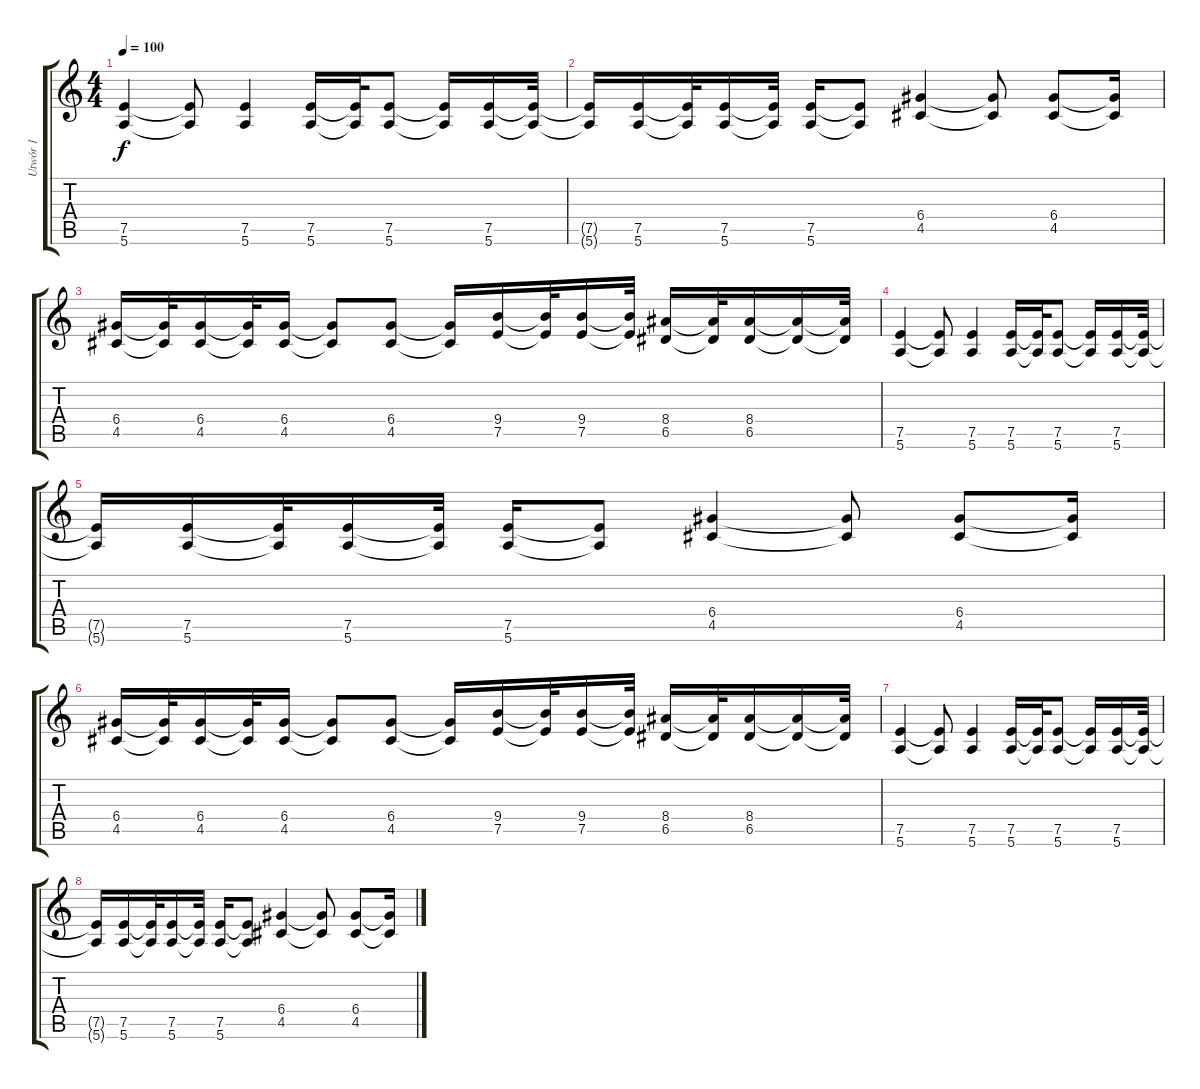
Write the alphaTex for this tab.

\track ("Utwór 1" "Utwór 1") {instrument distortionguitar}
\staff {score tabs}
\tuning (E4 B3 G3 D3 A2 E2) {hide}
\ts (4 4)
\tempo 100
\clef g2
\ks c
(7.5 5.6).4{dy f} (7.5{t} 5.6{t}).8 (7.5 5.6).4 (7.5 5.6).16 (7.5{t} 5.6{t}).32 (7.5 5.6).8 (7.5{t} 5.6{t}).16 (7.5 5.6).16 (7.5{t} 5.6{t}).32 |
(7.5{t} 5.6{t}).16 (7.5 5.6).16 (7.5{t} 5.6{t}).32 (7.5 5.6).16 (7.5{t} 5.6{t}).32 (7.5 5.6).16 (7.5{t} 5.6{t}).8 (6.4 4.5).4 (6.4{t} 4.5{t}).8 (6.4 4.5).8 (6.4{t} 4.5{t}).16 |
(6.4 4.5).16 (6.4{t} 4.5{t}).32 (6.4 4.5).16 (6.4{t} 4.5{t}).32 (6.4 4.5).16 (6.4{t} 4.5{t}).8 (6.4 4.5).8 (6.4{t} 4.5{t}).16 (9.4 7.5).16 (9.4{t} 7.5{t}).32 (9.4 7.5).16 (9.4{t} 7.5{t}).32 (8.4 6.5).16 (8.4{t} 6.5{t}).32 (8.4 6.5).16 (8.4{t} 6.5{t}).16 (8.4{t} 6.5{t}).32 |
(7.5 5.6).4 (7.5{t} 5.6{t}).8 (7.5 5.6).4 (7.5 5.6).16 (7.5{t} 5.6{t}).32 (7.5 5.6).8 (7.5{t} 5.6{t}).16 (7.5 5.6).16 (7.5{t} 5.6{t}).32 |
(7.5{t} 5.6{t}).16 (7.5 5.6).16 (7.5{t} 5.6{t}).32 (7.5 5.6).16 (7.5{t} 5.6{t}).32 (7.5 5.6).16 (7.5{t} 5.6{t}).8 (6.4 4.5).4 (6.4{t} 4.5{t}).8 (6.4 4.5).8 (6.4{t} 4.5{t}).16 |
(6.4 4.5).16 (6.4{t} 4.5{t}).32 (6.4 4.5).16 (6.4{t} 4.5{t}).32 (6.4 4.5).16 (6.4{t} 4.5{t}).8 (6.4 4.5).8 (6.4{t} 4.5{t}).16 (9.4 7.5).16 (9.4{t} 7.5{t}).32 (9.4 7.5).16 (9.4{t} 7.5{t}).32 (8.4 6.5).16 (8.4{t} 6.5{t}).32 (8.4 6.5).16 (8.4{t} 6.5{t}).16 (8.4{t} 6.5{t}).32 |
(7.5 5.6).4 (7.5{t} 5.6{t}).8 (7.5 5.6).4 (7.5 5.6).16 (7.5{t} 5.6{t}).32 (7.5 5.6).8 (7.5{t} 5.6{t}).16 (7.5 5.6).16 (7.5{t} 5.6{t}).32 |
(7.5{t} 5.6{t}).16 (7.5 5.6).16 (7.5{t} 5.6{t}).32 (7.5 5.6).16 (7.5{t} 5.6{t}).32 (7.5 5.6).16 (7.5{t} 5.6{t}).8 (6.4 4.5).4 (6.4{t} 4.5{t}).8 (6.4 4.5).8 (6.4{t} 4.5{t}).16
